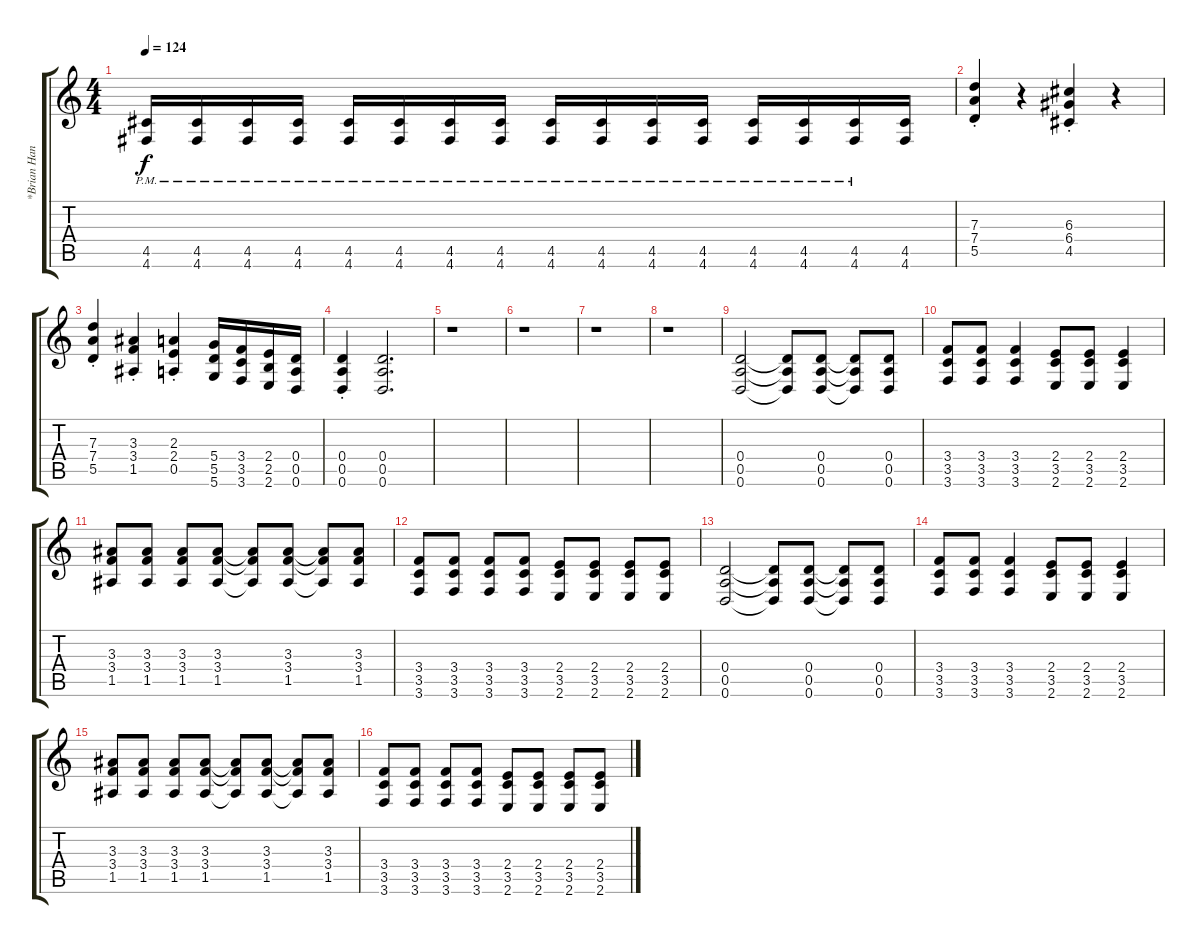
\track ("*Brian Haner*" "*Brian Han") {instrument distortionguitar}
\staff {score tabs}
\tuning (E4 B3 G3 D3 A2 D2) {hide}
\ts (4 4)
\tempo 124
\clef g2
\ks c
(4.5{pm} 4.6{pm}).16{dy f} (4.5{pm} 4.6{pm}).16 (4.5{pm} 4.6{pm}).16 (4.5{pm} 4.6{pm}).16 (4.5{pm} 4.6{pm}).16 (4.5{pm} 4.6{pm}).16 (4.5{pm} 4.6{pm}).16 (4.5{pm} 4.6{pm}).16 (4.5{pm} 4.6{pm}).16 (4.5{pm} 4.6{pm}).16 (4.5{pm} 4.6{pm}).16 (4.5{pm} 4.6{pm}).16 (4.5{pm} 4.6{pm}).16 (4.5{pm} 4.6{pm}).16 (4.5{pm} 4.6{pm}).16 (4.5 4.6).16 |
(7.3{st} 7.4{st} 5.5{st}).4 r.4 (6.3{st} 6.4{st} 4.5{st}).4 r.4 |
(7.3{st} 7.4{st} 5.5{st}).4 (3.3{st} 3.4{st} 1.5{st}).4 (2.3{st} 2.4{st} 0.5{st}).4 (5.4 5.5 5.6).16 (3.4 3.5 3.6).16 (2.4 2.5 2.6).16 (0.4 0.5 0.6).16 |
(0.4{st} 0.5{st} 0.6{st}).4 (0.4 0.5 0.6).2{d} |
r.1 |
r.1 |
r.1 |
r.1 |
(0.4 0.5 0.6).2 (0.4{t} 0.5{t} 0.6{t}).8 (0.4 0.5 0.6).8 (0.4{t} 0.5{t} 0.6{t}).8 (0.4 0.5 0.6).8 |
(3.4 3.5 3.6).8 (3.4 3.5 3.6).8 (3.4 3.5 3.6).4 (2.4 3.5 2.6).8 (2.4 3.5 2.6).8 (2.4 3.5 2.6).4 |
(3.3 3.4 1.5).8 (3.3 3.4 1.5).8 (3.3 3.4 1.5).8 (3.3 3.4 1.5).8 (3.3{t} 3.4{t} 1.5{t}).8 (3.3 3.4 1.5).8 (3.3{t} 3.4{t} 1.5{t}).8 (3.3 3.4 1.5).8 |
(3.4 3.5 3.6).8 (3.4 3.5 3.6).8 (3.4 3.5 3.6).8 (3.4 3.5 3.6).8 (2.4 3.5 2.6).8 (2.4 3.5 2.6).8 (2.4 3.5 2.6).8 (2.4 3.5 2.6).8 |
(0.4 0.5 0.6).2 (0.4{t} 0.5{t} 0.6{t}).8 (0.4 0.5 0.6).8 (0.4{t} 0.5{t} 0.6{t}).8 (0.4 0.5 0.6).8 |
(3.4 3.5 3.6).8 (3.4 3.5 3.6).8 (3.4 3.5 3.6).4 (2.4 3.5 2.6).8 (2.4 3.5 2.6).8 (2.4 3.5 2.6).4 |
(3.3 3.4 1.5).8 (3.3 3.4 1.5).8 (3.3 3.4 1.5).8 (3.3 3.4 1.5).8 (3.3{t} 3.4{t} 1.5{t}).8 (3.3 3.4 1.5).8 (3.3{t} 3.4{t} 1.5{t}).8 (3.3 3.4 1.5).8 |
(3.4 3.5 3.6).8 (3.4 3.5 3.6).8 (3.4 3.5 3.6).8 (3.4 3.5 3.6).8 (2.4 3.5 2.6).8 (2.4 3.5 2.6).8 (2.4 3.5 2.6).8 (2.4 3.5 2.6).8
